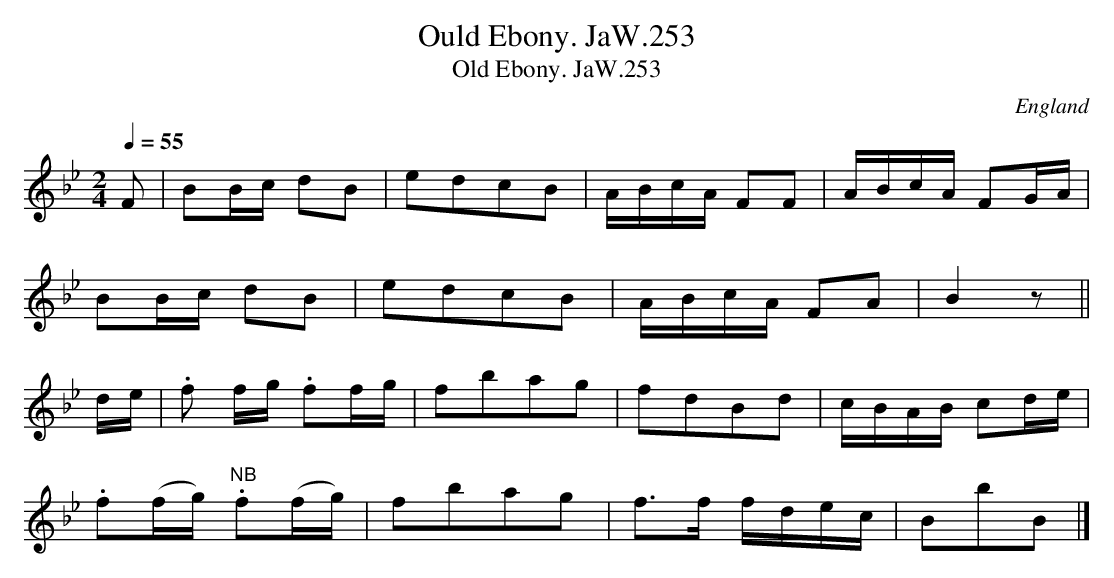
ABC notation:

X:1
T:Ould Ebony. JaW.253
T:Old Ebony. JaW.253
L:1/8
M:2/4
O:England
Q:1/4=55
K:Bb
F|BB/c/ dB|edcB|A/B/c/A/ FF|A/B/c/A/ FG/A/|!
BB/c/ dB|edcB|A/B/c/A/ FA|B2z||!
d/e/|.f f/g/ .ff/g/|fbag|fdBd|c/B/A/B/ cd/e/|!
.f(f/g/) "NB".f(f/g/)|fbag|f>f f/d/e/c/|BbB|]
